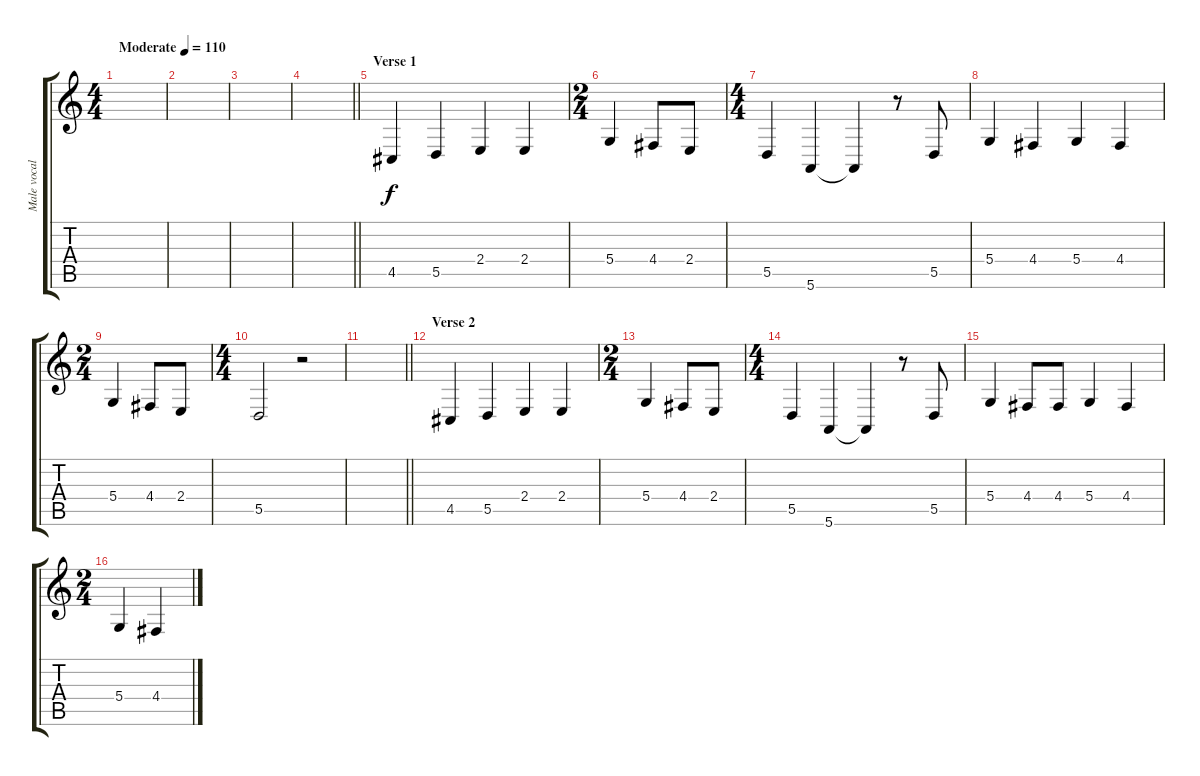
\track ("Male vocals" "Male vocal") {instrument flute}
\staff {score tabs}
\tuning (E4 B3 G3 D3 A2 E2) {hide}
\ts (4 4)
\tempo (110 "Moderate")
\clef g2
\ks c
|
|
|
\barLineRight lightlight
|
\section ("" "Verse 1")
4.5.4 5.5.4 2.4.4 2.4.4 |
\ts (2 4)
5.4.4 4.4.8 2.4.8 |
\ts (4 4)
5.5.4 5.6.4 5.6{t}.4 r.8 5.5.8 |
5.4.4 4.4.4 5.4.4 4.4.4 |
\ts (2 4)
5.4.4 4.4.8 2.4.8 |
\ts (4 4)
5.5.2 r.2 |
\barLineRight lightlight
|
\section ("" "Verse 2")
4.5.4 5.5.4 2.4.4 2.4.4 |
\ts (2 4)
5.4.4 4.4.8 2.4.8 |
\ts (4 4)
5.5.4 5.6.4 5.6{t}.4 r.8 5.5.8 |
5.4.4 4.4.8 4.4.8 5.4.4 4.4.4 |
\ts (2 4)
5.4.4 4.4.4
